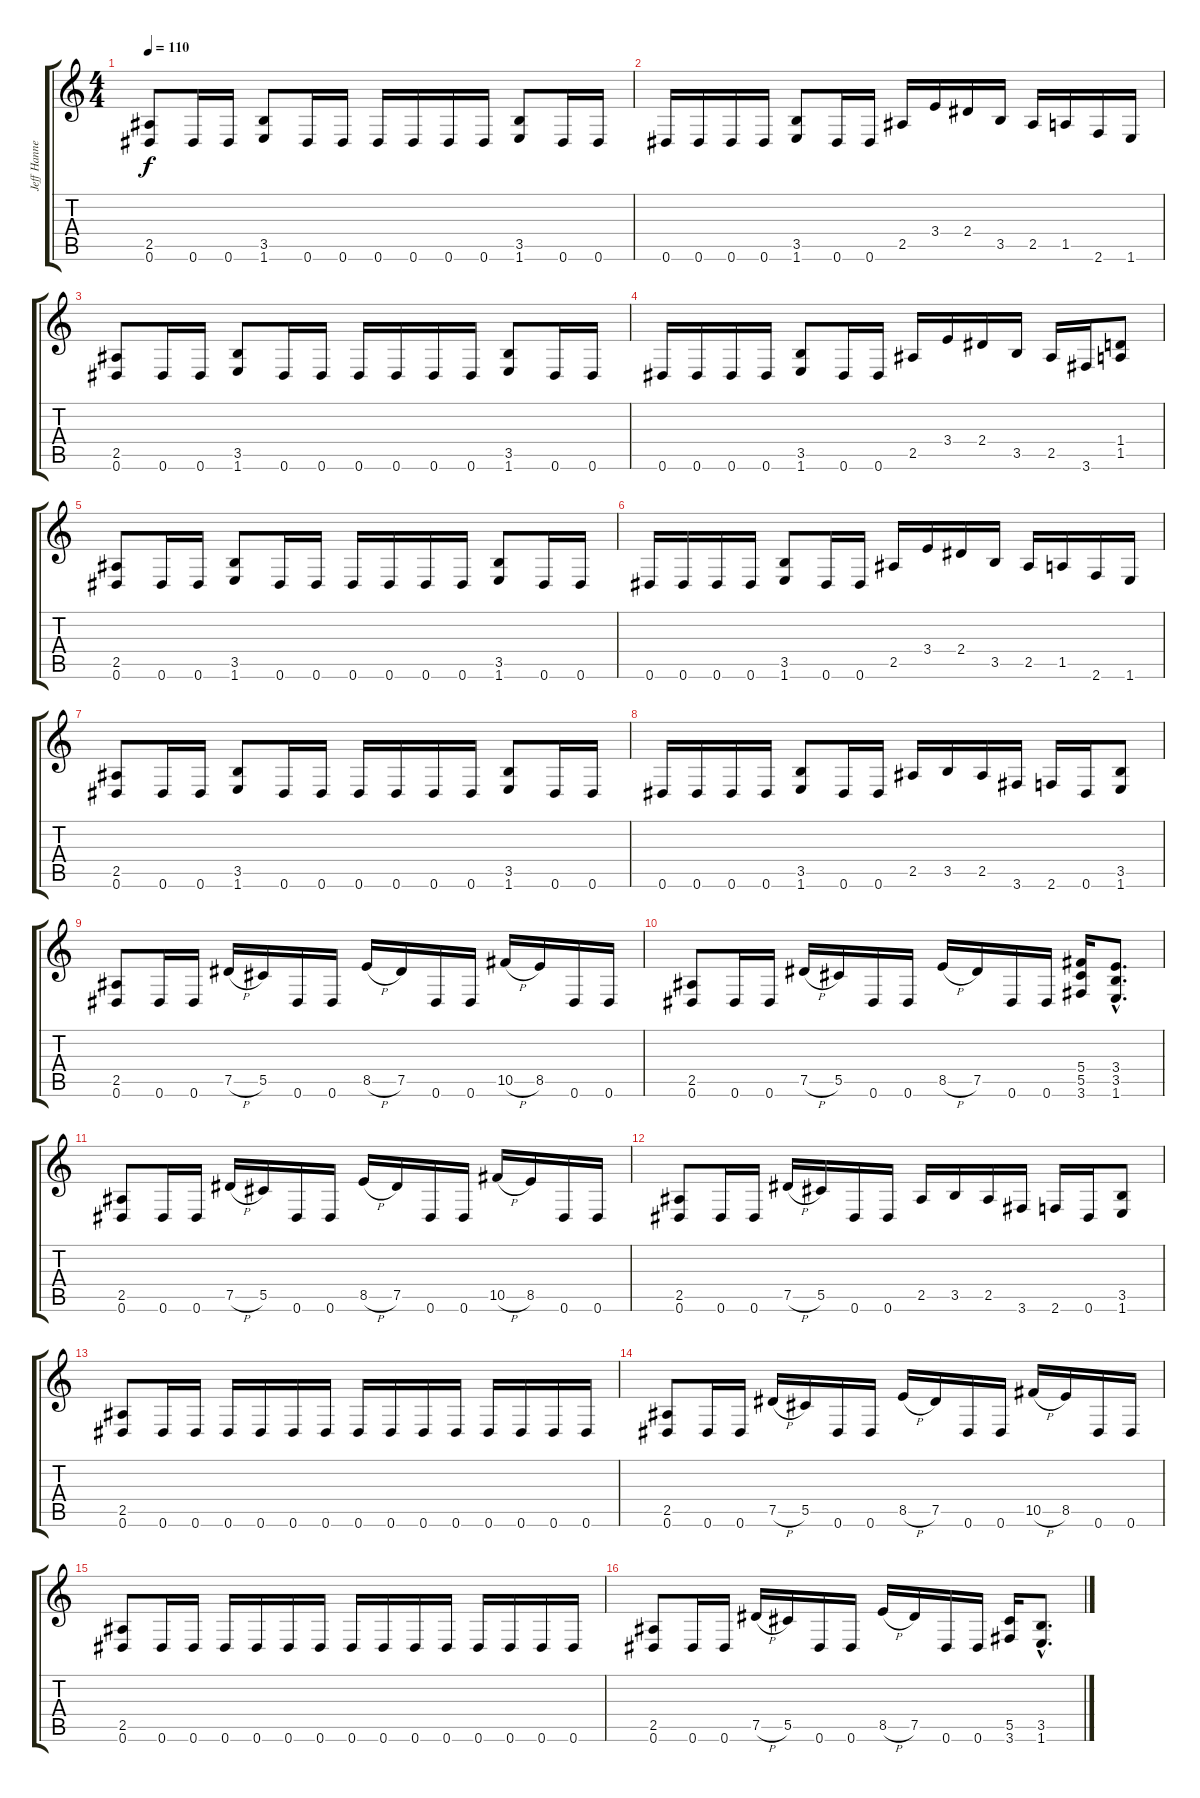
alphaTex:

\track ("Jeff Hannemann" "Jeff Hanne") {instrument distortionguitar}
\staff {score tabs}
\tuning (Eb4 Bb3 Gb3 Db3 Ab2 Eb2) {hide}
\ts (4 4)
\tempo 110
\clef g2
\ks c
(2.5 0.6).8{dy f} 0.6.16 0.6.16 (3.5 1.6).8 0.6.16 0.6.16 0.6.16 0.6.16 0.6.16 0.6.16 (3.5 1.6).8 0.6.16 0.6.16 |
0.6.16 0.6.16 0.6.16 0.6.16 (3.5 1.6).8 0.6.16 0.6.16 2.5.16 3.4.16 2.4.16 3.5.16 2.5.16 1.5.16 2.6.16 1.6.16 |
(2.5 0.6).8 0.6.16 0.6.16 (3.5 1.6).8 0.6.16 0.6.16 0.6.16 0.6.16 0.6.16 0.6.16 (3.5 1.6).8 0.6.16 0.6.16 |
0.6.16 0.6.16 0.6.16 0.6.16 (3.5 1.6).8 0.6.16 0.6.16 2.5.16 3.4.16 2.4.16 3.5.16 2.5.16 3.6.16 (1.4 1.5).8 |
(2.5 0.6).8 0.6.16 0.6.16 (3.5 1.6).8 0.6.16 0.6.16 0.6.16 0.6.16 0.6.16 0.6.16 (3.5 1.6).8 0.6.16 0.6.16 |
0.6.16 0.6.16 0.6.16 0.6.16 (3.5 1.6).8 0.6.16 0.6.16 2.5.16 3.4.16 2.4.16 3.5.16 2.5.16 1.5.16 2.6.16 1.6.16 |
(2.5 0.6).8 0.6.16 0.6.16 (3.5 1.6).8 0.6.16 0.6.16 0.6.16 0.6.16 0.6.16 0.6.16 (3.5 1.6).8 0.6.16 0.6.16 |
0.6.16 0.6.16 0.6.16 0.6.16 (3.5 1.6).8 0.6.16 0.6.16 2.5.16 3.5.16 2.5.16 3.6.16 2.6.16 0.6.16 (3.5 1.6).8 |
(2.5 0.6).8 0.6.16 0.6.16 7.5{h}.16 5.5.16 0.6.16 0.6.16 8.5{h}.16 7.5.16 0.6.16 0.6.16 10.5{h}.16 8.5.16 0.6.16 0.6.16 |
(2.5 0.6).8 0.6.16 0.6.16 7.5{h}.16 5.5.16 0.6.16 0.6.16 8.5{h}.16 7.5.16 0.6.16 0.6.16 (5.4 5.5 3.6).16 (3.4{hac} 3.5{hac} 1.6{hac}).8{d} |
(2.5 0.6).8 0.6.16 0.6.16 7.5{h}.16 5.5.16 0.6.16 0.6.16 8.5{h}.16 7.5.16 0.6.16 0.6.16 10.5{h}.16 8.5.16 0.6.16 0.6.16 |
(2.5 0.6).8 0.6.16 0.6.16 7.5{h}.16 5.5.16 0.6.16 0.6.16 2.5.16 3.5.16 2.5.16 3.6.16 2.6.16 0.6.16 (3.5 1.6).8 |
(2.5 0.6).8 0.6.16 0.6.16 0.6.16 0.6.16 0.6.16 0.6.16 0.6.16 0.6.16 0.6.16 0.6.16 0.6.16 0.6.16 0.6.16 0.6.16 |
(2.5 0.6).8 0.6.16 0.6.16 7.5{h}.16 5.5.16 0.6.16 0.6.16 8.5{h}.16 7.5.16 0.6.16 0.6.16 10.5{h}.16 8.5.16 0.6.16 0.6.16 |
(2.5 0.6).8 0.6.16 0.6.16 0.6.16 0.6.16 0.6.16 0.6.16 0.6.16 0.6.16 0.6.16 0.6.16 0.6.16 0.6.16 0.6.16 0.6.16 |
(2.5 0.6).8 0.6.16 0.6.16 7.5{h}.16 5.5.16 0.6.16 0.6.16 8.5{h}.16 7.5.16 0.6.16 0.6.16 (5.5 3.6).16 (3.5{hac} 1.6{hac}).8{d}
